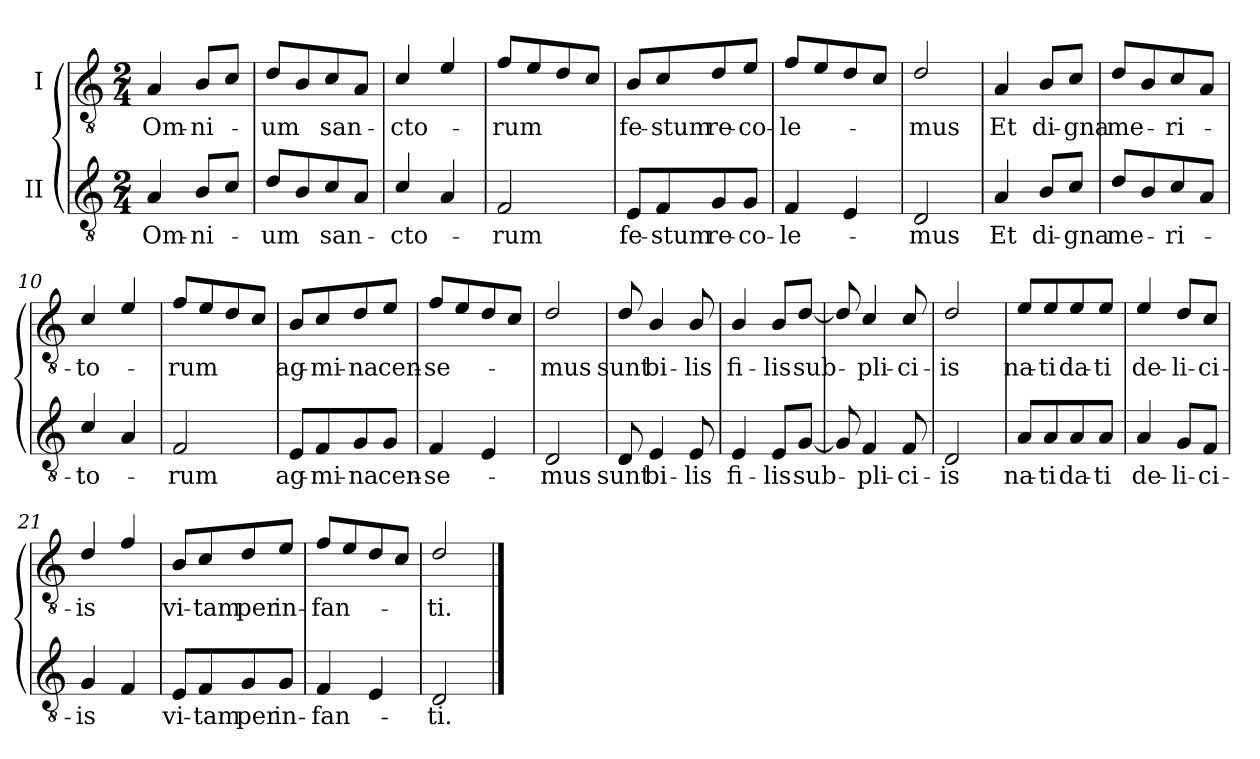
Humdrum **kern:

**kern	**text	**kern	**text
*part2	*part2	*part1	*part1
*staff2	*staff2	*staff1	*staff1
*I"II	*	*I"I	*
*clefGv2	*	*clefGv2	*
*k[]	*	*k[]	*
*a:	*	*a:	*
*M2/4	*	*M2/4	*
=1	=1	=1	=1
!	!LO:LY:b	!	!
!	!	!	!LO:LY:b
4A/	Om-	4A/	Om-
!	!LO:LY:b	!	!
!	!	!	!LO:LY:b
8B/L	-ni-	8B/L	-ni-
8c/J	.	8c/J	.
=2	=2	=2	=2
!	!LO:LY:b	!	!
!	!	!	!LO:LY:b
8d/L	-um	8d/L	-um
8B/	.	8B/	.
!	!LO:LY:b	!	!
!	!	!	!LO:LY:b
8c/	san-	8c/	san-
8A/J	.	8A/J	.
=3	=3	=3	=3
!	!LO:LY:b	!	!
!	!	!	!LO:LY:b
4c/	-cto-	4c/	-cto-
4A/	.	4e/	.
=4	=4	=4	=4
!	!LO:LY:b	!	!
!	!	!	!LO:LY:b
2F/	-rum	8f/L	-rum
.	.	8e/	.
.	.	8d/	.
.	.	8c/J	.
=5	=5	=5	=5
!	!LO:LY:b	!	!
!	!	!	!LO:LY:b
8E/L	fe-	8B/L	fe-
!	!LO:LY:b	!	!
!	!	!	!LO:LY:b
8F/	-stum	8c/	-stum
!	!LO:LY:b	!	!
!	!	!	!LO:LY:b
8G/	re-	8d/	re-
!	!LO:LY:b	!	!
!	!	!	!LO:LY:b
8G/J	-co-	8e/J	-co-
!!LO:LB:g=z
=6	=6	=6	=6
!	!LO:LY:b	!	!
!	!	!	!LO:LY:b
4F/	-le-	8f/L	-le-
.	.	8e/	.
4E/	.	8d/	.
.	.	8c/J	.
=7	=7	=7	=7
!	!LO:LY:b	!	!
!	!	!	!LO:LY:b
2D/	-mus	2d/	-mus
=8	=8	=8	=8
!	!LO:LY:b	!	!
!	!	!	!LO:LY:b
4A/	Et	4A/	Et
!	!LO:LY:b	!	!
!	!	!	!LO:LY:b
8B/L	di-	8B/L	di-
!	!LO:LY:b	!	!
!	!	!	!LO:LY:b
8c/J	-gna	8c/J	-gna
=9	=9	=9	=9
!	!LO:LY:b	!	!
!	!	!	!LO:LY:b
8d/L	me-	8d/L	me-
8B/	.	8B/	.
!	!LO:LY:b	!	!
!	!	!	!LO:LY:b
8c/	-ri-	8c/	-ri-
8A/J	.	8A/J	.
=10	=10	=10	=10
!	!LO:LY:b	!	!
!	!	!	!LO:LY:b
4c/	-to-	4c/	-to-
4A/	.	4e/	.
=11	=11	=11	=11
!	!LO:LY:b	!	!
!	!	!	!LO:LY:b
2F/	-rum	8f/L	-rum
.	.	8e/	.
.	.	8d/	.
.	.	8c/J	.
!!LO:LB:g=z
=12	=12	=12	=12
!	!LO:LY:b	!	!
!	!	!	!LO:LY:b
8E/L	ag-	8B/L	ag-
!	!LO:LY:b	!	!
!	!	!	!LO:LY:b
8F/	-mi-	8c/	-mi-
!	!LO:LY:b	!	!
!	!	!	!LO:LY:b
8G/	-na	8d/	-na
!	!LO:LY:b	!	!
!	!	!	!LO:LY:b
8G/J	cen-	8e/J	cen-
=13	=13	=13	=13
!	!LO:LY:b	!	!
!	!	!	!LO:LY:b
4F/	-se-	8f/L	-se-
.	.	8e/	.
4E/	.	8d/	.
.	.	8c/J	.
=14	=14	=14	=14
!	!LO:LY:b	!	!
!	!	!	!LO:LY:b
2D/	-mus	2d/	-mus
=15	=15	=15	=15
!	!LO:LY:b	!	!
!	!	!	!LO:LY:b
8D/	sunt	8d/	sunt
!	!LO:LY:b	!	!
!	!	!	!LO:LY:b
4E/	bi-	4B/	bi-
!	!LO:LY:b	!	!
!	!	!	!LO:LY:b
8E/	-lis	8B/	-lis
=16	=16	=16	=16
!	!LO:LY:b	!	!
!	!	!	!LO:LY:b
4E/	fi-	4B/	fi-
!	!LO:LY:b	!	!
!	!	!	!LO:LY:b
8E/L	-lis	8B/L	-lis
!	!LO:LY:b	!	!
!	!	!	!LO:LY:b
[<8G/J	sub-	[<8d/J	sub-
=17	=17	=17	=17
8G/]	.	8d/]	.
!	!LO:LY:b	!	!
!	!	!	!LO:LY:b
4F/	-pli-	4c/	-pli-
!	!LO:LY:b	!	!
!	!	!	!LO:LY:b
8F/	-ci-	8c/	-ci-
=18	=18	=18	=18
!	!LO:LY:b	!	!
!	!	!	!LO:LY:b
2D/	-is	2d/	-is
!!LO:LB:g=z
=19	=19	=19	=19
!	!LO:LY:b	!	!
!	!	!	!LO:LY:b
8A/L	na-	8e/L	na-
!	!LO:LY:b	!	!
!	!	!	!LO:LY:b
8A/	-ti	8e/	-ti
!	!LO:LY:b	!	!
!	!	!	!LO:LY:b
8A/	da-	8e/	da-
!	!LO:LY:b	!	!
!	!	!	!LO:LY:b
8A/J	-ti	8e/J	-ti
=20	=20	=20	=20
!	!LO:LY:b	!	!
!	!	!	!LO:LY:b
4A/	de-	4e/	de-
!	!LO:LY:b	!	!
!	!	!	!LO:LY:b
8G/L	-li-	8d/L	-li-
!	!LO:LY:b	!	!
!	!	!	!LO:LY:b
8F/J	-ci-	8c/J	-ci-
=21	=21	=21	=21
!	!LO:LY:b	!	!
!	!	!	!LO:LY:b
4G/	-is	4d/	-is
4F/	.	4f/	.
=22	=22	=22	=22
!	!LO:LY:b	!	!
!	!	!	!LO:LY:b
8E/L	vi-	8B/L	vi-
!	!LO:LY:b	!	!
!	!	!	!LO:LY:b
8F/	-tam	8c/	-tam
!	!LO:LY:b	!	!
!	!	!	!LO:LY:b
8G/	per	8d/	per
!	!LO:LY:b	!	!
!	!	!	!LO:LY:b
8G/J	in-	8e/J	in-
=23	=23	=23	=23
!	!LO:LY:b	!	!
!	!	!	!LO:LY:b
4F/	-fan-	8f/L	-fan-
.	.	8e/	.
4E/	.	8d/	.
.	.	8c/J	.
=24	=24	=24	=24
!	!LO:LY:b	!	!
!	!	!	!LO:LY:b
2D/	-ti.	2d/	-ti.
==	==	==	==
*-	*-	*-	*-
